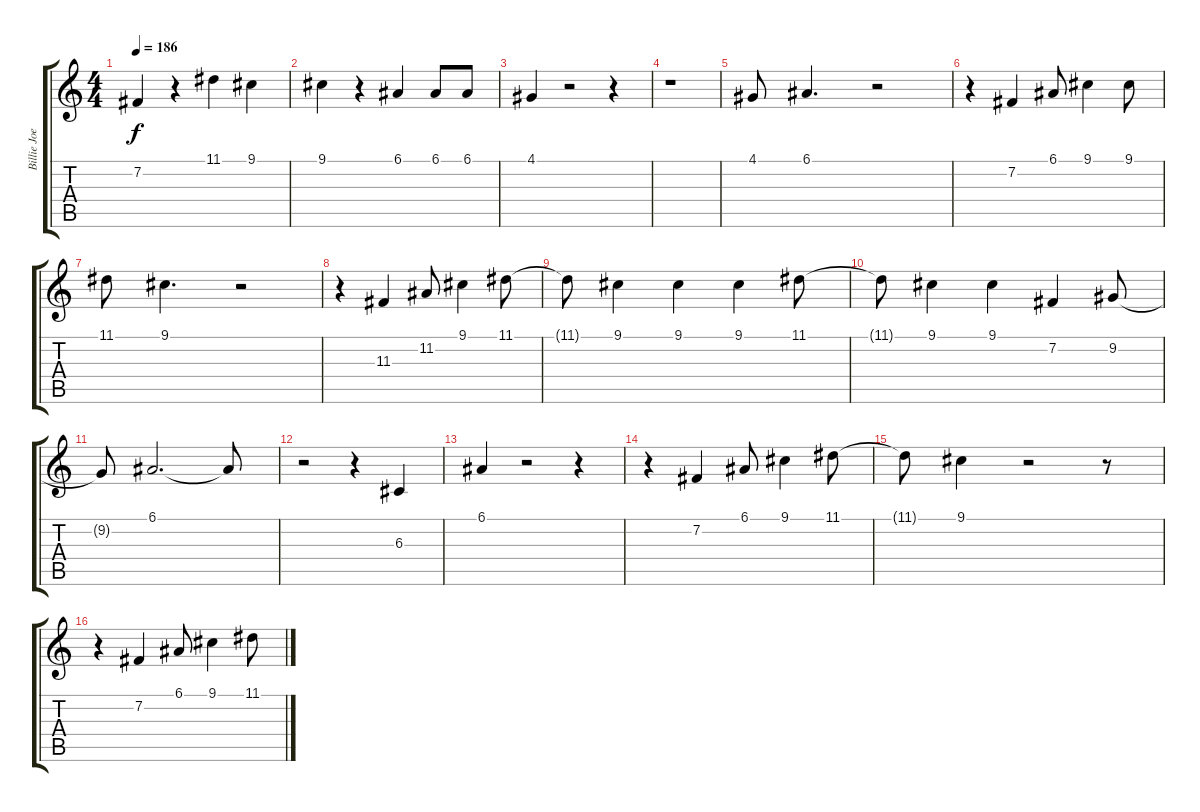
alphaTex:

\track ("Billie Joe (Vox)" "Billie Joe") {instrument trumpet}
\staff {score tabs}
\tuning (E4 B3 G3 D3 A2 E2) {hide}
\ts (4 4)
\tempo 186
\clef g2
\ks c
7.2.4{dy f} r.4 11.1.4 9.1.4 |
9.1.4 r.4 6.1.4 6.1.8 6.1.8 |
4.1.4 r.2 r.4 |
r.1 |
4.1.8 6.1.4{d} r.2 |
r.4 7.2.4 6.1.8 9.1.4 9.1.8 |
11.1.8 9.1.4{d} r.2 |
r.4 11.3.4 11.2.8 9.1.4 11.1.8 |
11.1{t}.8 9.1.4 9.1.4 9.1.4 11.1.8 |
11.1{t}.8 9.1.4 9.1.4 7.2.4 9.2.8 |
9.2{t}.8 6.1.2{d} 6.1{t}.8 |
r.2 r.4 6.3.4 |
6.1.4 r.2 r.4 |
r.4 7.2.4 6.1.8 9.1.4 11.1.8 |
11.1{t}.8 9.1.4 r.2 r.8 |
r.4 7.2.4 6.1.8 9.1.4 11.1.8
